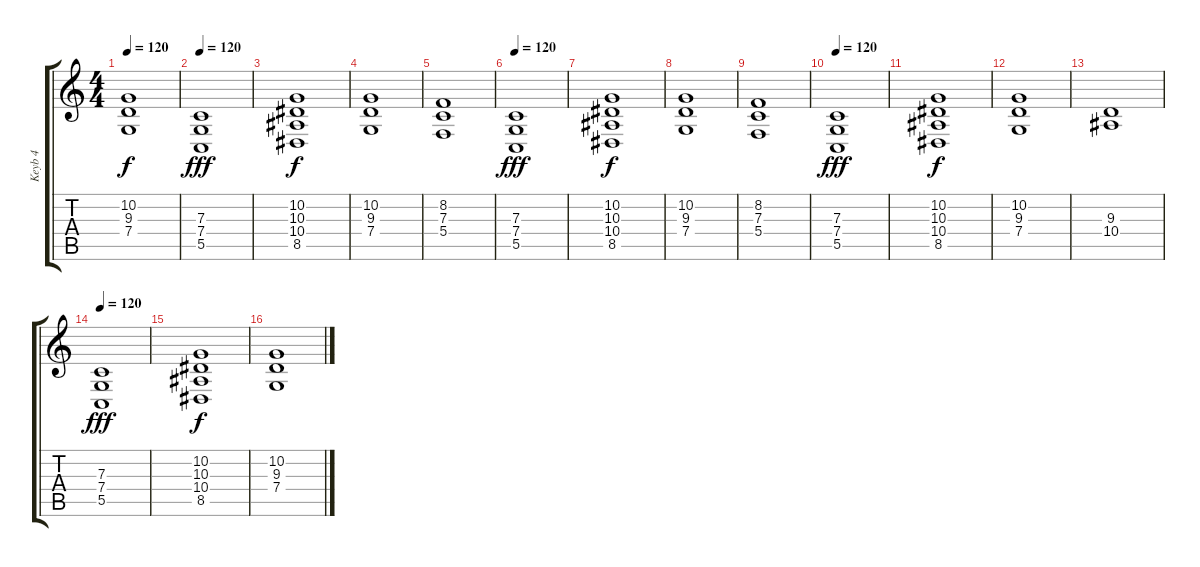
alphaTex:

\track ("Keyb 4" "Keyb 4") {instrument pad4choir}
\staff {score tabs}
\tuning (D4 A3 F3 C3 G2 C2) {hide}
\ts (4 4)
\tempo 120
\clef g2
\ks c
(10.2 9.3 7.4).1{dy f} |
\tempo 120
(7.3 7.4 5.5).1{dy fff} |
(10.2 10.3 10.4 8.5).1{dy f} |
(10.2 9.3 7.4).1 |
(8.2 7.3 5.4).1 |
\tempo 120
(7.3 7.4 5.5).1{dy fff} |
(10.2 10.3 10.4 8.5).1{dy f} |
(10.2 9.3 7.4).1 |
(8.2 7.3 5.4).1 |
\tempo 120
(7.3 7.4 5.5).1{dy fff} |
(10.2 10.3 10.4 8.5).1{dy f} |
(10.2 9.3 7.4).1 |
(9.3 10.4).1 |
\tempo 120
(7.3 7.4 5.5).1{dy fff} |
(10.2 10.3 10.4 8.5).1{dy f} |
(10.2 9.3 7.4).1
